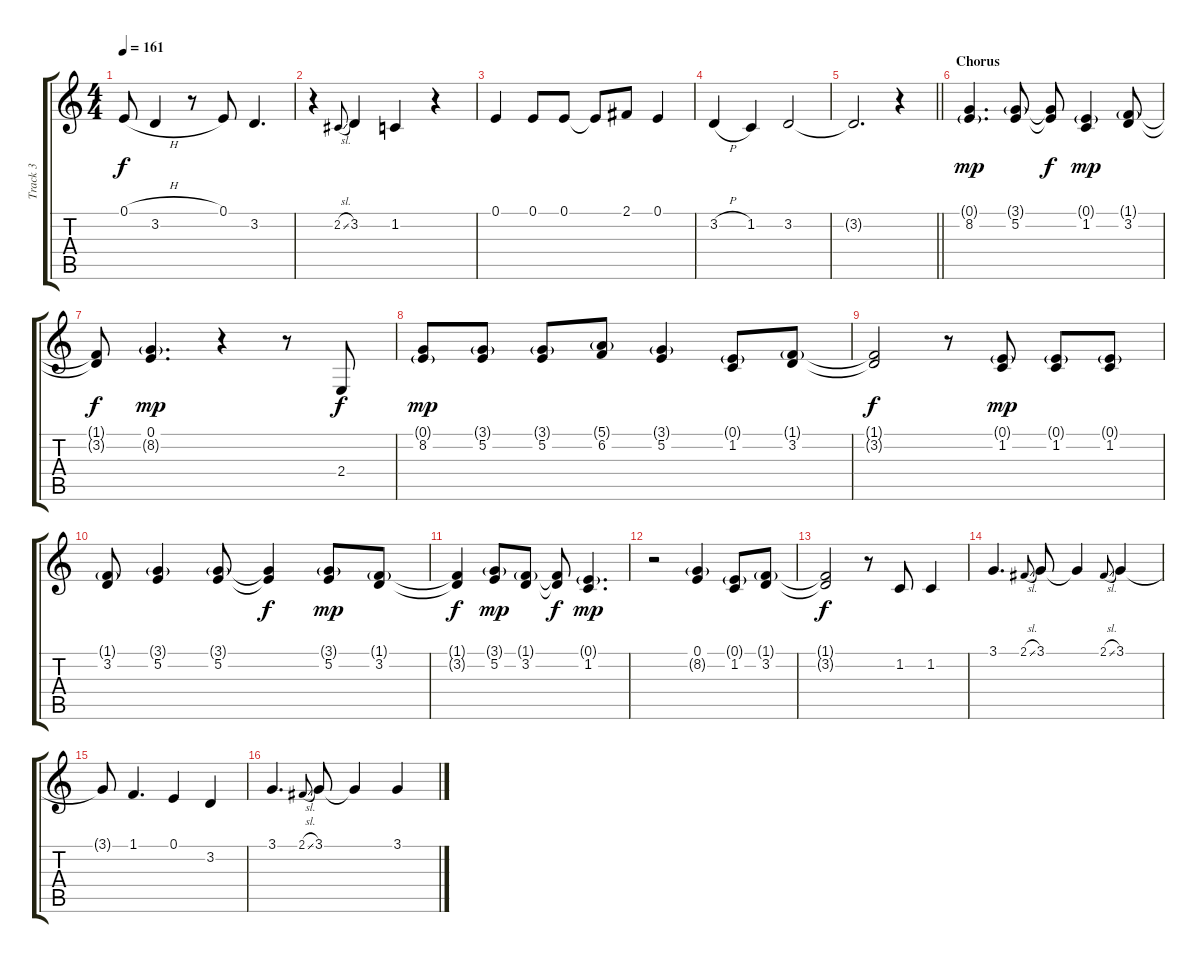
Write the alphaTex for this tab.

\track ("Track 3" "Track 3") {instrument clarinet}
\staff {score tabs}
\tuning (E4 B3 G3 D3 A2 E2) {hide}
\ts (4 4)
\tempo 161
\clef g2
\ks c
0.1{h}.8{dy f} 3.2.4 r.8 0.1.8 3.2.4{d} |
r.4 2.2{sl}.8{gr onbeat} 3.2.4 1.2.4 r.4 |
0.1.4 0.1.8 0.1.8 0.1{t}.8 2.1.8 0.1.4 |
3.2{h}.4 1.2.4 3.2.2 |
\barLineRight lightlight
3.2{t}.2{d} r.4 |
\section ("" "Chorus")
(0.1{g} 8.2).4{d dy mp} (3.1{g} 5.2).8 (3.1{t} 5.2{t}).8{dy f} (0.1{g} 1.2).4{dy mp} (1.1{g} 3.2).8 |
(1.1{t} 3.2{t}).8{dy f} (0.1 8.2{g}).4{d dy mp} r.4 r.8 2.4.8{dy f} |
(0.1{g} 8.2).8{dy mp} (3.1{g} 5.2).8 (3.1{g} 5.2).8 (5.1{g} 6.2).8 (3.1{g} 5.2).4 (0.1{g} 1.2).8 (1.1{g} 3.2).8 |
(1.1{t} 3.2{t}).2{dy f} r.8 (0.1{g} 1.2).8{dy mp} (0.1{g} 1.2).8 (0.1{g} 1.2).8 |
(1.1{g} 3.2).8 (3.1{g} 5.2).4 (3.1{g} 5.2).8 (3.1{t} 5.2{t}).4{dy f} (3.1{g} 5.2).8{dy mp} (1.1{g} 3.2).8 |
(1.1{t} 3.2{t}).4{dy f} (3.1{g} 5.2).8{dy mp} (1.1{g} 3.2).8 (1.1{t} 3.2{t}).8{dy f} (0.1{g} 1.2).4{d dy mp} |
r.2 (0.1 8.2{g}).4 (0.1{g} 1.2).8 (1.1{g} 3.2).8 |
(1.1{t} 3.2{t}).2{dy f} r.8 1.2.8 1.2.4 |
3.1.4{d} 2.1{sl}.8{gr onbeat} 3.1.8 3.1{t}.4 2.1{sl}.8{gr onbeat} 3.1.4 |
3.1{t}.8 1.1.4{d} 0.1.4 3.2.4 |
3.1.4{d} 2.1{sl}.8{gr onbeat} 3.1.8 3.1{t}.4 3.1.4
